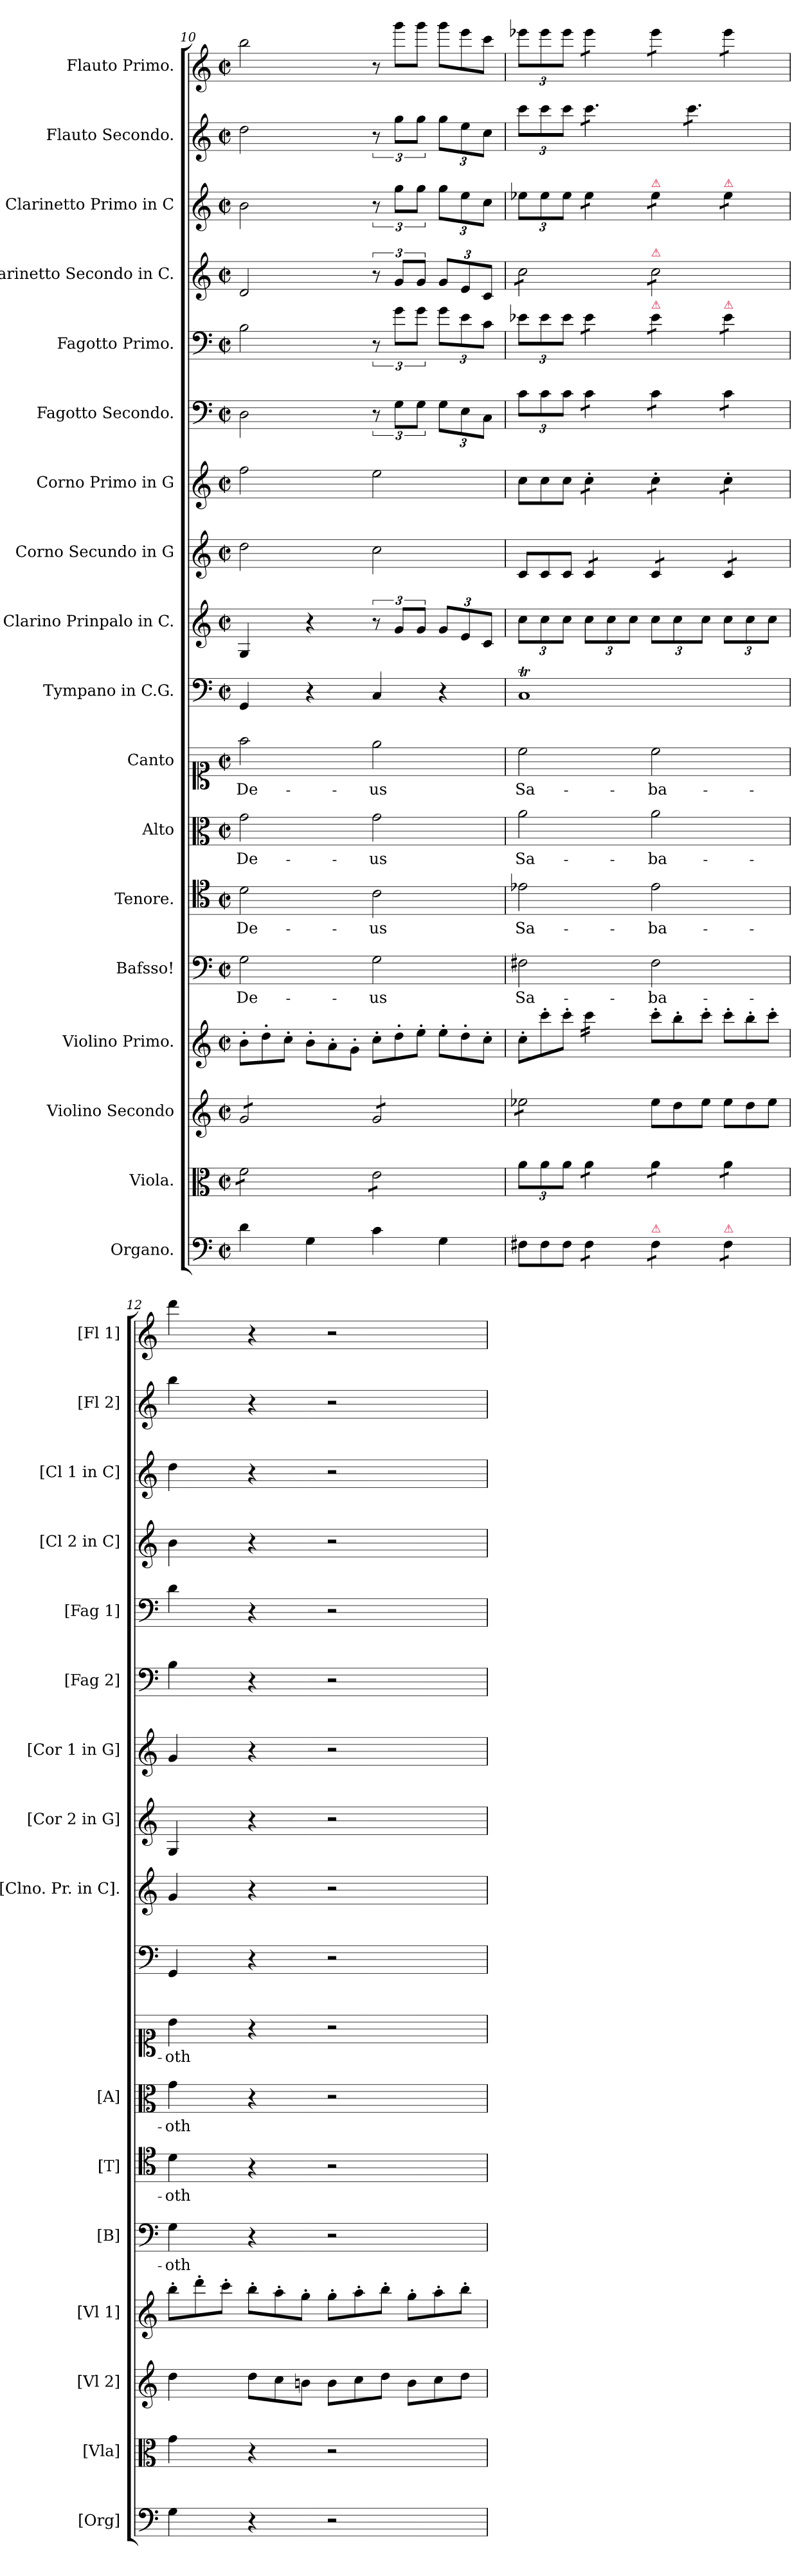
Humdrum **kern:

**kern	**kern	**kern	**kern	**kern	**text	**kern	**text	**kern	**text	**kern	**text	**kern	**kern	**kern	**kern	**kern	**kern	**kern	**kern	**kern	**kern
*part18	*part17	*part16	*part15	*part14	*part14	*part13	*part13	*part12	*part12	*part11	*part11	*part10	*part9	*part8	*part7	*part6	*part5	*part4	*part3	*part2	*part1
*staff18	*staff17	*staff16	*staff15	*staff14	*staff14	*staff13	*staff13	*staff12	*staff12	*staff11	*staff11	*staff10	*staff9	*staff8	*staff7	*staff6	*staff5	*staff4	*staff3	*staff2	*staff1
*I"Organo.	*I"Viola.	*I"Violino Secondo	*I"Violino Primo.	*I"Bafsso!	*	*I"Tenore.	*	*I"Alto	*	*I"Canto	*	*I"Tympano in C.G.	*I"Clarino Prinpalo in C.	*I"Corno Secundo in G	*I"Corno Primo in G	*I"Fagotto Secondo.	*I"Fagotto Primo.	*I"Clarinetto Secondo in C.	*I"Clarinetto Primo in C	*I"Flauto Secondo.	*I"Flauto Primo.
*I'[Org]	*I'[Vla]	*I'[Vl 2]	*I'[Vl 1]	*I'[B]	*	*I'[T]	*	*I'[A]	*	*	*	*	*I'[Clno. Pr. in C].	*I'[Cor 2 in G]	*I'[Cor 1 in G]	*I'[Fag 2]	*I'[Fag 1]	*I'[Cl 2 in C]	*I'[Cl 1 in C]	*I'[Fl 2]	*I'[Fl 1]
*clefF4	*clefC3	*clefG2	*clefG2	*clefF4	*	*clefC4	*	*clefC3	*	*clefC1	*	*clefF4	*clefG2	*clefG2	*clefG2	*clefF4	*clefF4	*clefG2	*clefG2	*clefG2	*clefG2
*k[]	*k[]	*k[]	*k[]	*k[]	*	*k[]	*	*k[]	*	*k[]	*	*k[]	*k[]	*k[]	*k[]	*k[]	*k[]	*k[]	*k[]	*k[]	*k[]
*C:	*C:	*C:	*C:	*C:	*	*C:	*	*C:	*	*C:	*	*C:	*C:	*C:	*C:	*C:	*C:	*C:	*C:	*C:	*C:
*M2/2	*M2/2	*M2/2	*M2/2	*M2/2	*	*M2/2	*	*M2/2	*	*M2/2	*	*M2/2	*M2/2	*M2/2	*M2/2	*M2/2	*M2/2	*M2/2	*M2/2	*M2/2	*M2/2
*met(c|)	*met(c|)	*met(c|)	*met(c|)	*met(c|)	*	*met(c|)	*	*met(c|)	*	*met(c|)	*	*met(c|)	*met(c|)	*met(c|)	*met(c|)	*met(c|)	*met(c|)	*met(c|)	*met(c|)	*met(c|)	*met(c|)
*	*	*	*Xtuplet	*	*	*	*	*	*	*	*	*	*	*	*	*	*	*	*	*	*
=10	=10	=10	=10	=10	=10	=10	=10	=10	=10	=10	=10	=10	=10	=10	=10	=10	=10	=10	=10	=10	=10
!	!	!	!	!	!LO:LY:i	!	!	!	!	!	!	!	!	!	!	!	!	!	!	!	!
*	*tremolo	*	*	*	*	*	*	*	*	*	*	*	*	*	*	*	*	*	*	*	*
*	*	*tremolo	*	*	*	*	*	*	*	*	*	*	*	*	*	*	*	*	*	*	*
4d\	8f\L	8g/L	12b'>\L	2G\	De-	2d\	De-	2g\	De-	2ff\	De-	4GG/	4G/	2dd\	2ff\	2D\	2B\	2d/	2b\	2dd\	2bb\
.	.	.	12dd'>\	.	.	.	.	.	.	.	.	.	.	.	.	.	.	.	.	.	.
.	8f\	8g/	.	.	.	.	.	.	.	.	.	.	.	.	.	.	.	.	.	.	.
.	.	.	12cc'>\J	.	.	.	.	.	.	.	.	.	.	.	.	.	.	.	.	.	.
4G\	8f\	8g/	12b'>\L	.	.	.	.	.	.	.	.	4r	4r	.	.	.	.	.	.	.	.
.	.	.	12a'>\	.	.	.	.	.	.	.	.	.	.	.	.	.	.	.	.	.	.
.	8f\J	8g/J	.	.	.	.	.	.	.	.	.	.	.	.	.	.	.	.	.	.	.
.	.	.	12g'>\J	.	.	.	.	.	.	.	.	.	.	.	.	.	.	.	.	.	.
!	!	!	!	!	!LO:LY:i	!	!	!	!	!	!	!	!	!	!	!	!	!	!	!	!
*	*	*	*	*	*	*	*	*	*	*	*	*	*	*	*	*	*	*	*	*	*Xtuplet
4c\	8e\L	8g/L	12cc'>\L	2G\	-us	2c\	-us	2g\	-us	2ee\	-us	4C/	12r	2cc\	2ee\	12r	12r	12r	12r	12r	12r
.	.	.	12dd'>\	.	.	.	.	.	.	.	.	.	12g/L	.	.	12G\L	12g\L	12g/L	12gg\L	12gg\L	12ggg\L
.	8e\	8g/	.	.	.	.	.	.	.	.	.	.	.	.	.	.	.	.	.	.	.
.	.	.	12ee'>\J	.	.	.	.	.	.	.	.	.	12g/J	.	.	12G\J	12g\J	12g/J	12gg\J	12gg\J	12ggg\J
4G\	8e\	8g/	12ee'>\L	.	.	.	.	.	.	.	.	4r	12g/L	.	.	12G\L	12g\L	12g/L	12gg\L	12gg\L	12ggg\L
.	.	.	12dd'>\	.	.	.	.	.	.	.	.	.	12e/	.	.	12E\	12e\	12e/	12ee\	12ee\	12eee\
.	8e\J	8g/J	.	.	.	.	.	.	.	.	.	.	.	.	.	.	.	.	.	.	.
*	*Xtremolo	*	*	*	*	*	*	*	*	*	*	*	*	*	*	*	*	*	*	*	*
.	.	.	12cc'>\J	.	.	.	.	.	.	.	.	.	12c/J	.	.	12C\J	12c\J	12c/J	12cc\J	12cc\J	12ccc\J
=11	=11	=11	=11	=11	=11	=11	=11	=11	=11	=11	=11	=11	=11	=11	=11	=11	=11	=11	=11	=11	=11
*Xtuplet	*	*	*	*	*	*	*	*	*	*	*	*	*	*Xtuplet	*Xtuplet	*	*	*	*	*	*tuplet
!	!	!	!	!	!	!	!	!	!	!	!	!	!	!	!	!	!	!LO:TX:a:color=crimson:t=⚠	!	!	!
*	*	*	*	*	*	*	*	*	*	*	*	*	*	*	*	*	*	*tremolo	*	*	*
12F#X\L	12a\L	8ee-X\L	12cc'>\L	2F#X\	Sa-	2e-X\	Sa-	2a\	Sa-	2cc\	Sa-	1CT	12cc\L	12c/L	12cc\L	12c\L	12e-X\L	8cc\L	12ee-X\L	12ccc\L	12eee-X\L
12F#\	12a\	.	12ccc'>\	.	.	.	.	.	.	.	.	.	12cc\	12c/	12cc\	12c\	12e-\	.	12ee-\	12ccc\	12eee-\
.	.	8ee-X\	.	.	.	.	.	.	.	.	.	.	.	.	.	.	.	8cc\	.	.	.
12F#\J	12a\J	.	12ccc'>\J	.	.	.	.	.	.	.	.	.	12cc\J	12c/J	12cc\J	12c\J	12e-\J	.	12ee-\J	12ccc\J	12eee-\J
!	!	!	!	!	!	!	!	!	!	!	!	!	!	!	!	!	!	!	!LO:TX:a:color=crimson:t=⚠	!	!
!	!	!	!	!	!	!	!	!	!	!	!	!	!	!	!	!	!LO:TX:a:color=crimson:t=⚠	!	!	!	!
!LO:TX:a:color=crimson:t=⚠	!	!	!	!	!	!	!	!	!	!	!	!	!	!	!	!	!	!	!	!	!
*tremolo	*	*	*	*	*	*	*	*	*	*	*	*	*	*	*	*	*	*	*	*	*
*	*tremolo	*	*	*	*	*	*	*	*	*	*	*	*	*	*	*	*	*	*	*	*
*	*	*	*tremolo	*	*	*	*	*	*	*	*	*	*	*	*	*	*	*	*	*	*
*	*	*	*	*	*	*	*	*	*	*	*	*	*	*tremolo	*	*	*	*	*	*	*
*	*	*	*	*	*	*	*	*	*	*	*	*	*	*	*tremolo	*	*	*	*	*	*
*	*	*	*	*	*	*	*	*	*	*	*	*	*	*	*	*tremolo	*	*	*	*	*
*	*	*	*	*	*	*	*	*	*	*	*	*	*	*	*	*	*tremolo	*	*	*	*
*	*	*	*	*	*	*	*	*	*	*	*	*	*	*	*	*	*	*	*tremolo	*	*
*	*	*	*	*	*	*	*	*	*	*	*	*	*	*	*	*	*	*	*	*tremolo	*
*	*	*	*	*	*	*	*	*	*	*	*	*	*	*	*	*	*	*	*	*	*tremolo
8F#\L	8a\L	8ee-X\	16ccc\LL	.	.	.	.	.	.	.	.	.	12cc\L	8c/L	8cc'>\L	8c\L	8e-\L	8cc\	8ee-\L	8ccc\L	8eee-\L
.	.	.	16ccc\	.	.	.	.	.	.	.	.	.	.	.	.	.	.	.	.	.	.
.	.	.	.	.	.	.	.	.	.	.	.	.	12cc\	.	.	.	.	.	.	.	.
8F#\J	8a\J	8ee-X\J	16ccc\	.	.	.	.	.	.	.	.	.	.	8c/J	8cc'>\J	8c\J	8e-\J	8cc\J	8ee-\J	8ccc\	8eee-\J
*	*	*Xtremolo	*	*	*	*	*	*	*	*	*	*	*	*	*	*	*	*	*	*	*
.	.	.	.	.	.	.	.	.	.	.	.	.	12cc\J	.	.	.	.	.	.	.	.
.	.	.	16ccc\JJ	.	.	.	.	.	.	.	.	.	.	.	.	.	.	.	.	.	.
*	*	*	*Xtremolo	*	*	*	*	*	*	*	*	*	*	*	*	*	*	*	*	*	*
*	*	*Xtuplet	*	*	*	*	*	*	*	*	*	*	*	*	*	*	*	*	*	*	*
!	!	!	!	!	!	!	!	!	!	!	!	!	!	!	!	!	!	!	!LO:TX:a:color=crimson:t=⚠	!	!
!	!	!	!	!	!	!	!	!	!	!	!	!	!	!	!	!	!	!LO:TX:a:color=crimson:t=⚠	!	!	!
!	!	!	!	!	!	!	!	!	!	!	!	!	!	!	!	!	!LO:TX:a:color=crimson:t=⚠	!	!	!	!
!LO:TX:a:color=crimson:t=⚠	!	!	!	!	!	!	!	!	!	!	!	!	!	!	!	!	!	!	!	!	!
8F#\L	8a\L	12ee-\L	12ccc'>\L	2F#\	-ba-	2e-\	-ba-	2a\	-ba-	2cc\	-ba-	.	12cc\L	8c/L	8cc'>\L	8c\L	8e-\L	8cc\L	8ee-\L	8ccc\J	8eee-\L
.	.	12dd\	12bb'>\	.	.	.	.	.	.	.	.	.	12cc\	.	.	.	.	.	.	.	.
8F#\J	8a\J	.	.	.	.	.	.	.	.	.	.	.	.	8c/J	8cc'>\J	8c\J	8e-\J	8cc\	8ee-\J	8ccc\L	8eee-\J
.	.	12ee-\J	12ccc'>\J	.	.	.	.	.	.	.	.	.	12cc\J	.	.	.	.	.	.	.	.
!	!	!	!	!	!	!	!	!	!	!	!	!	!	!	!	!	!	!	!LO:TX:a:color=crimson:t=⚠	!	!
!	!	!	!	!	!	!	!	!	!	!	!	!	!	!	!	!	!LO:TX:a:color=crimson:t=⚠	!	!	!	!
!LO:TX:a:color=crimson:t=⚠	!	!	!	!	!	!	!	!	!	!	!	!	!	!	!	!	!	!	!	!	!
8F#\L	8a\L	12ee-\L	12ccc'>\L	.	.	.	.	.	.	.	.	.	12cc\L	8c/L	8cc'>\L	8c\L	8e-\L	8cc\	8ee-\L	8ccc\	8eee-\L
.	.	12dd\	12bb'>\	.	.	.	.	.	.	.	.	.	12cc\	.	.	.	.	.	.	.	.
8F#\J	8a\J	.	.	.	.	.	.	.	.	.	.	.	.	8c/J	8cc'>\J	8c\J	8e-\J	8cc\J	8ee-\J	8ccc\J	8eee-\J
*	*	*	*	*	*	*	*	*	*	*	*	*	*	*	*	*	*	*	*	*	*Xtremolo
*	*	*	*	*	*	*	*	*	*	*	*	*	*	*	*	*	*	*	*	*Xtremolo	*
*	*	*	*	*	*	*	*	*	*	*	*	*	*	*	*	*	*	*	*Xtremolo	*	*
*	*	*	*	*	*	*	*	*	*	*	*	*	*	*	*	*	*	*Xtremolo	*	*	*
*	*	*	*	*	*	*	*	*	*	*	*	*	*	*	*	*	*Xtremolo	*	*	*	*
*	*	*	*	*	*	*	*	*	*	*	*	*	*	*	*	*Xtremolo	*	*	*	*	*
*	*	*	*	*	*	*	*	*	*	*	*	*	*	*	*Xtremolo	*	*	*	*	*	*
*	*	*	*	*	*	*	*	*	*	*	*	*	*	*Xtremolo	*	*	*	*	*	*	*
*	*Xtremolo	*	*	*	*	*	*	*	*	*	*	*	*	*	*	*	*	*	*	*	*
*Xtremolo	*	*	*	*	*	*	*	*	*	*	*	*	*	*	*	*	*	*	*	*	*
.	.	12ee-\J	12ccc'>\J	.	.	.	.	.	.	.	.	.	12cc\J	.	.	.	.	.	.	.	.
=12	=12	=12	=12	=12	=12	=12	=12	=12	=12	=12	=12	=12	=12	=12	=12	=12	=12	=12	=12	=12	=12
4G\	4g\	4dd\	12bb'>\L	4G\	-oth	4d\	-oth	4g\	-oth	4b\	-oth	4GG/	4g/	4G/	4g/	4B\	4d\	4b\	4dd\	4bb\	4ddd\
.	.	.	12ddd'>\	.	.	.	.	.	.	.	.	.	.	.	.	.	.	.	.	.	.
.	.	.	12ccc'>\J	.	.	.	.	.	.	.	.	.	.	.	.	.	.	.	.	.	.
4r	4r	12dd\L	12bb'>\L	4r	.	4r	.	4r	.	4r	.	4r	4r	4r	4r	4r	4r	4r	4r	4r	4r
.	.	12cc\	12aa'>\	.	.	.	.	.	.	.	.	.	.	.	.	.	.	.	.	.	.
.	.	12bn\J	12gg'>\J	.	.	.	.	.	.	.	.	.	.	.	.	.	.	.	.	.	.
2r	2r	12b\L	12gg'>\L	2r	.	2r	.	2r	.	2r	.	2r	2r	2r	2r	2r	2r	2r	2r	2r	2r
.	.	12cc\	12aa'>\	.	.	.	.	.	.	.	.	.	.	.	.	.	.	.	.	.	.
.	.	12dd\J	12bb'>\J	.	.	.	.	.	.	.	.	.	.	.	.	.	.	.	.	.	.
.	.	12b\L	12gg'>\L	.	.	.	.	.	.	.	.	.	.	.	.	.	.	.	.	.	.
.	.	12cc\	12aa'>\	.	.	.	.	.	.	.	.	.	.	.	.	.	.	.	.	.	.
.	.	12dd\J	12bb'>\J	.	.	.	.	.	.	.	.	.	.	.	.	.	.	.	.	.	.
=	=	=	=	=	=	=	=	=	=	=	=	=	=	=	=	=	=	=	=	=	=
*-	*-	*-	*-	*-	*-	*-	*-	*-	*-	*-	*-	*-	*-	*-	*-	*-	*-	*-	*-	*-	*-
